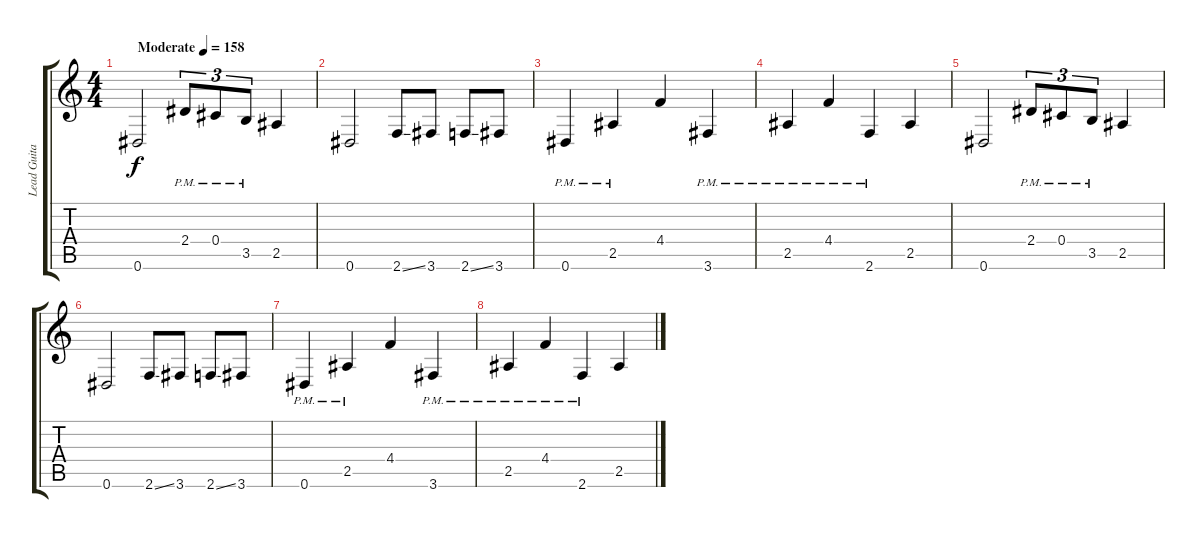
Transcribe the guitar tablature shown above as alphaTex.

\track ("Lead Guitar" "Lead Guita") {instrument distortionguitar}
\staff {score tabs}
\tuning (Eb4 Bb3 Gb3 Db3 Ab2 Eb2) {hide}
\ts (4 4)
\tempo (158 "Moderate")
\clef g2
\ks c
0.6.2{dy f instrument distortionguitar} 2.4{pm}.8{tu (3 2)} 0.4{pm}.8{tu (3 2)} 3.5{pm}.8{tu (3 2)} 2.5.4 |
0.6.2 2.6{ss}.8 3.6.8 2.6{ss}.8 3.6.8 |
0.6{pm}.4 2.5{pm}.4 4.4.4 3.6{pm}.4 |
2.5{pm}.4 4.4{pm}.4 2.6{pm}.4 2.5.4 |
0.6.2 2.4{pm}.8{tu (3 2)} 0.4{pm}.8{tu (3 2)} 3.5{pm}.8{tu (3 2)} 2.5.4 |
0.6.2 2.6{ss}.8 3.6.8 2.6{ss}.8 3.6.8 |
0.6{pm}.4 2.5{pm}.4 4.4.4 3.6{pm}.4 |
2.5{pm}.4 4.4{pm}.4 2.6{pm}.4 2.5.4
